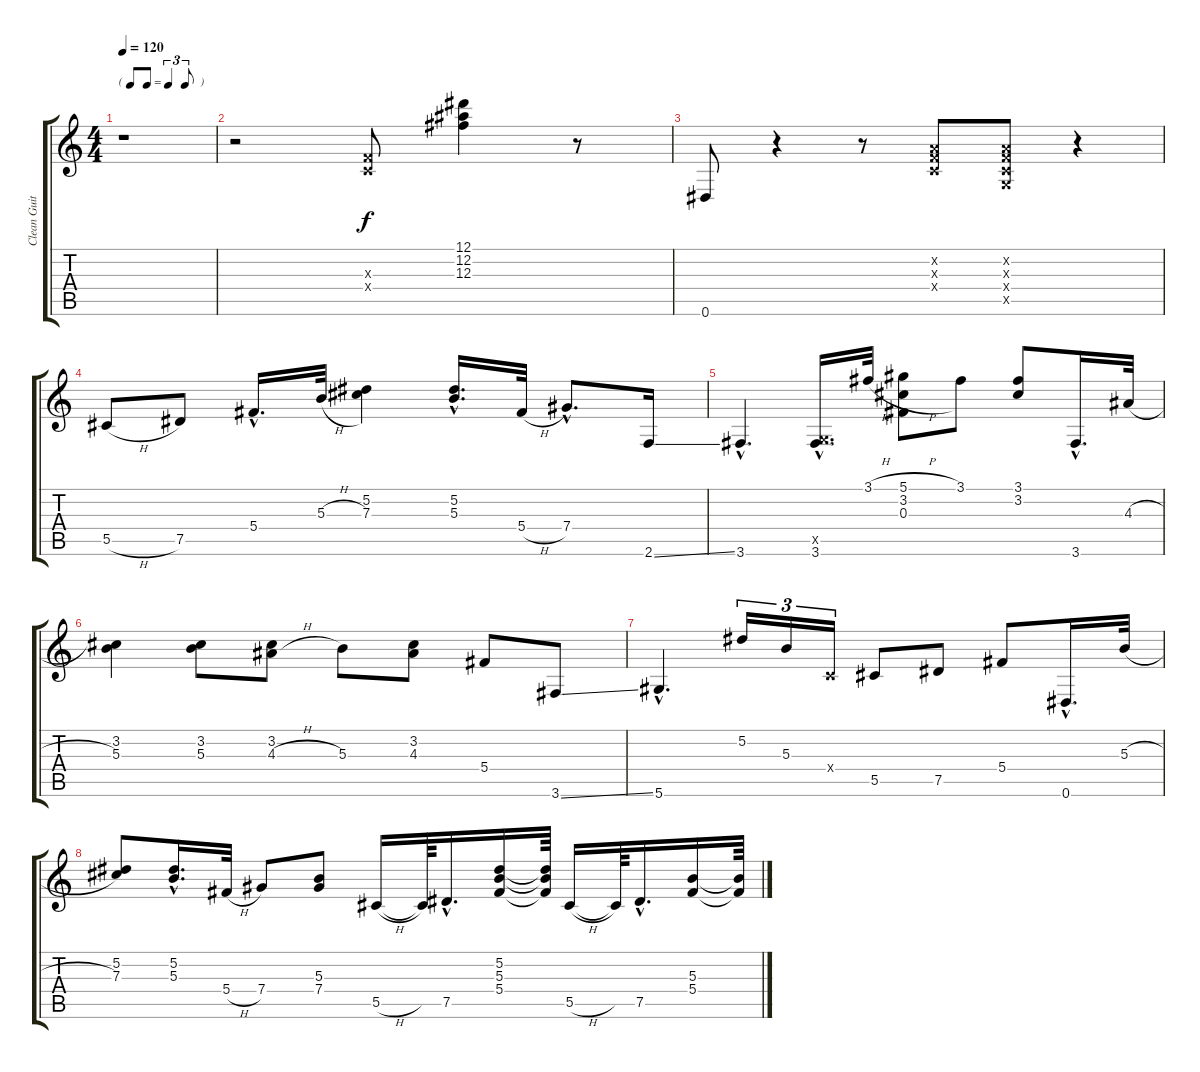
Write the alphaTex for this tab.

\track ("Clean Guitar" "Clean Guit") {instrument electricguitarjazz}
\staff {score tabs}
\tuning (Eb4 Bb3 Gb3 Db3 Ab2 Eb2) {hide}
\ts (4 4)
\tf triplet8th
\tempo 120
\clef g2
\ks c
r.1{dy f instrument electricguitarjazz} |
r.2 (-1.3{x} -1.4{x}).8 (12.1 12.2 12.3).4 r.8 |
0.6.8 r.4 r.8 (-1.2{x} -1.3{x} -1.4{x}).8 (-1.2{x} -1.3{x} -1.4{x} -1.5{x}).8 r.4 |
5.5{h}.8 7.5.8 5.4{hac}.16{d} 5.3{h}.32 (5.2 7.3).4 (5.2{hac} 5.3{hac}).16{d} 5.4{h}.32 7.4{hac}.8{d} 2.6{ss}.16 |
3.6{hac}.4{d} (-1.5{hac x} 3.6{hac}).16{d} 3.1{h}.32 (5.1{h} 3.2 0.3).8 3.1.8 (3.1 3.2).8 3.6{hac}.16{d} 4.3{h}.32 |
(3.2 5.3).4 (3.2 5.3).8 (3.2 4.3{h}).8 5.3.8 (3.2 4.3).8 5.4.8 3.6{ss}.8 |
5.6{hac}.4{d} 5.2.16{tu (3 2)} 5.3.16{tu (3 2)} -1.4{x}.16{tu (3 2)} 5.5.8 7.5.8 5.4.8 0.6{hac}.16{d} 5.3{h}.32 |
(5.2 7.3).8 (5.2{hac} 5.3{hac}).16{d} 5.4{h}.32 7.4.8 (5.3 7.4).8 5.5{h}.16 5.5{t}.64 7.5{hac}.16{d} (5.2 5.3 5.4).16 (5.2{t} 5.3{t} 5.4{t}).64 5.5{h}.16 5.5{t}.64 7.5{hac}.16{d} (5.3 5.4).16 (5.3{t} 5.4{t}).64
